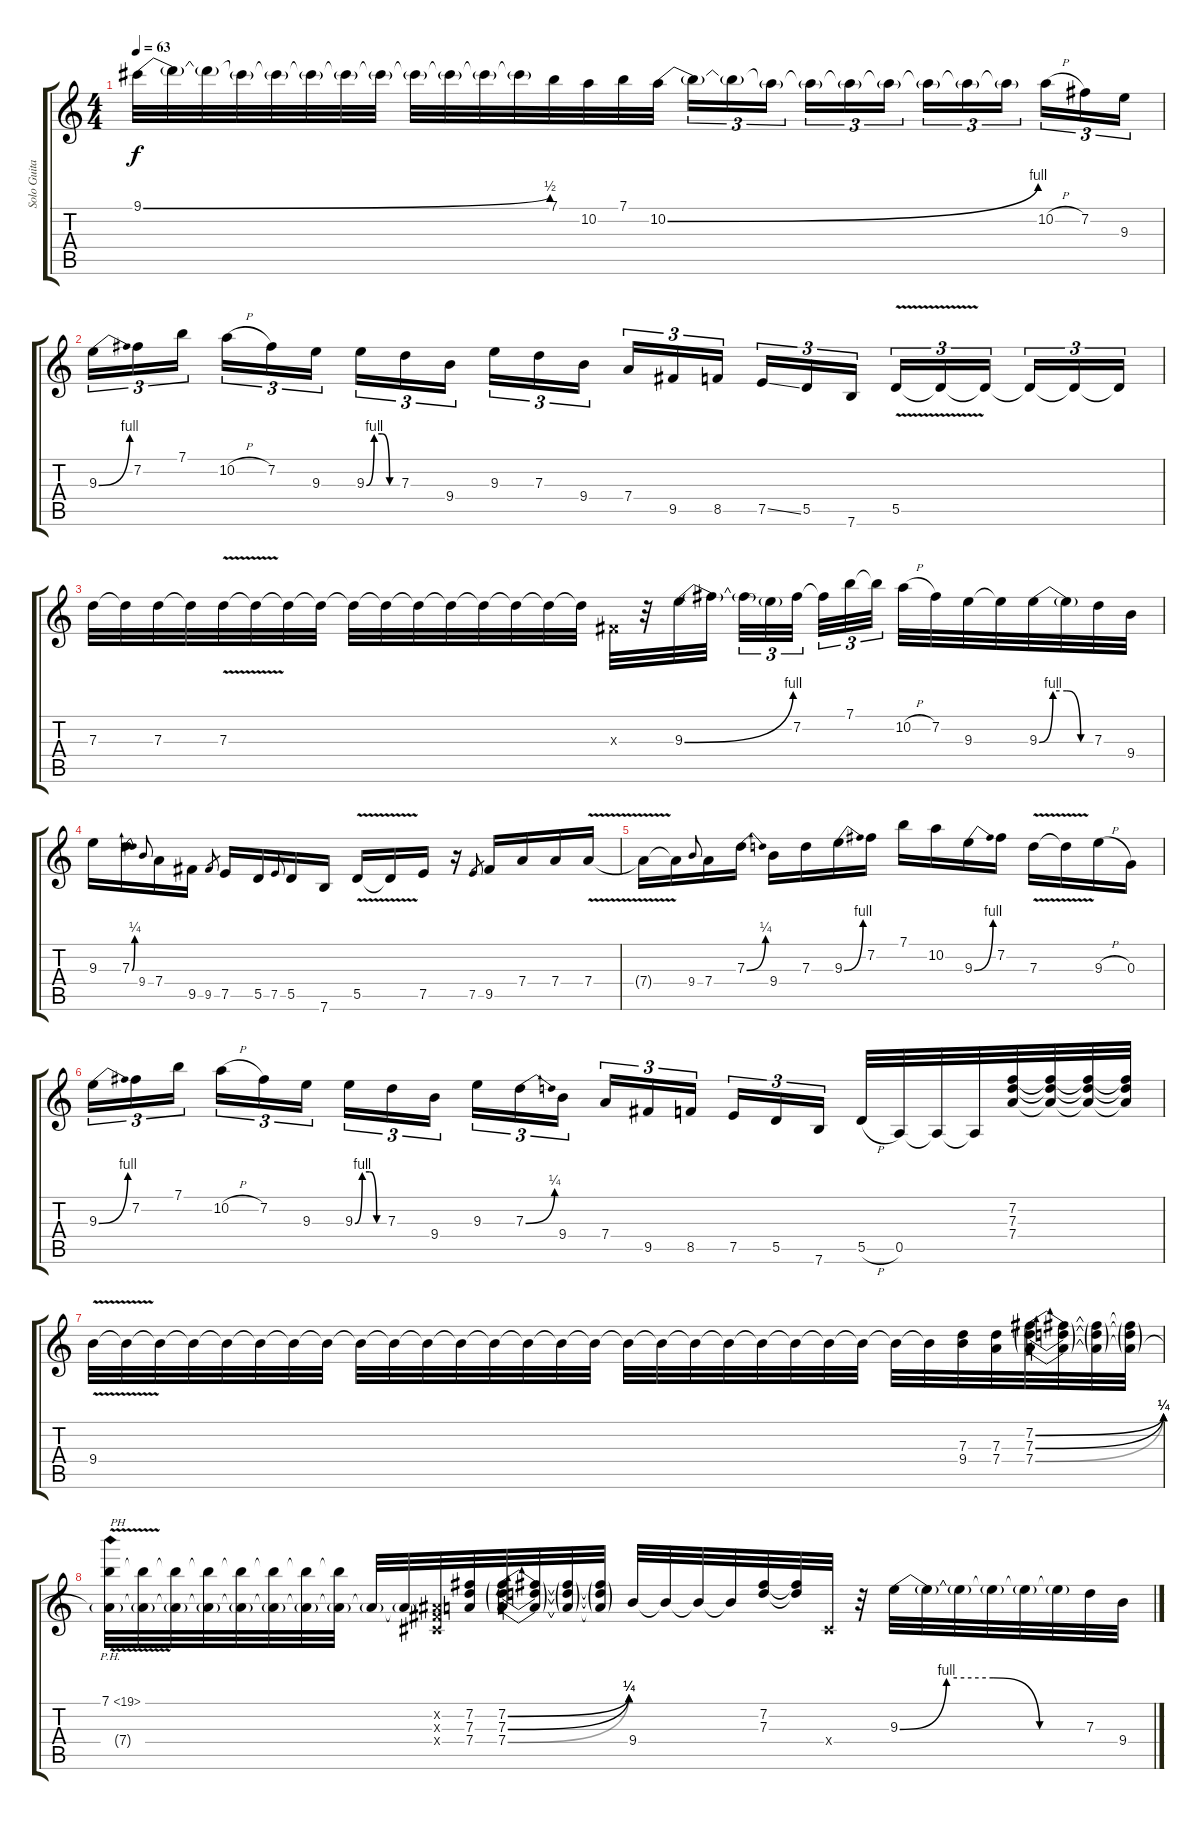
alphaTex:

\track ("Solo Guitar (Gilmour)" "Solo Guita") {instrument distortionguitar}
\staff {score tabs}
\tuning (E4 B3 G3 D3 A2 E2) {hide}
\ts (4 4)
\tempo 63
\clef g2
\ks c
9.1{be (bend 0 0 60 2)}.32{dy f} 9.1{t}.32 9.1{t}.32 9.1{t}.32 9.1{t}.32 9.1{t}.32 9.1{t}.32 9.1{t}.32 9.1{t}.32 9.1{t}.32 9.1{t}.32 9.1{t}.32 7.1.32 10.2.32 7.1.32 10.2{be (bend 0 0 60 4)}.32 10.2{t}.16{tu (3 2)} 10.2{t}.16{tu (3 2)} 10.2{t}.16{tu (3 2) beam splitsecondary} 10.2{t}.16{tu (3 2)} 10.2{t}.16{tu (3 2)} 10.2{t}.16{tu (3 2)} 10.2{t}.16{tu (3 2)} 10.2{t}.16{tu (3 2)} 10.2{t}.16{tu (3 2) beam splitsecondary} 10.2{h}.16{tu (3 2)} 7.2.16{tu (3 2)} 9.3.16{tu (3 2)} |
9.3{be (bend 0 0 60 4)}.16{tu (3 2)} 7.2.16{tu (3 2)} 7.1.16{tu (3 2) beam splitsecondary} 10.2{h}.16{tu (3 2)} 7.2.16{tu (3 2)} 9.3.16{tu (3 2)} 9.3{be (custom 0 0 15 4 30 4 45 0 60 0)}.16{tu (3 2)} 7.3.16{tu (3 2)} 9.4.16{tu (3 2) beam splitsecondary} 9.3.16{tu (3 2)} 7.3.16{tu (3 2)} 9.4.16{tu (3 2)} 7.4.16{tu (3 2)} 9.5.16{tu (3 2)} 8.5.16{tu (3 2) beam splitsecondary} 7.5{ss}.16{tu (3 2)} 5.5.16{tu (3 2)} 7.6.16{tu (3 2)} 5.5{v}.16{tu (3 2)} 5.5{t}.16{tu (3 2)} 5.5{t}.16{tu (3 2) beam splitsecondary} 5.5{t}.16{tu (3 2)} 5.5{t}.16{tu (3 2)} 5.5{t}.16{tu (3 2)} |
7.3.32 7.3{t}.32 7.3.32 7.3{t}.32 7.3{v}.32 7.3{t}.32 7.3{t}.32 7.3{t}.32 7.3{t}.32 7.3{t}.32 7.3{t}.32 7.3{t}.32 7.3{t}.32 7.3{t}.32 7.3{t}.32 7.3{t}.32 -1.3{x}.32 r.32 9.3{be (bend 0 0 60 4)}.32 9.3{t}.32{beam splitsecondary} 9.3{t}.32{tu (3 2)} 9.3{t}.32{tu (3 2)} 7.2.32{tu (3 2) beam splitsecondary} 7.2{t}.32{tu (3 2)} 7.1.32{tu (3 2)} 7.1{t}.32{tu (3 2)} 10.2{h}.32 7.2.32 9.3.32 9.3{t}.32 9.3{be (custom 0 0 15 4 30 4 45 0 60 0)}.32 9.3{t}.32 7.3.32 9.4.32 |
9.3.16 7.3{be (bend 0 0 60 1)}.16 9.4.8{gr onbeat} 7.4.16 9.5.16 9.5.8{gr} 7.5.16 5.5.16 7.5.8{gr onbeat} 5.5.16 7.6.16 5.5{v}.16 5.5{t}.16 7.5.16 r.16 7.5.8{gr} 9.5.16 7.4.16 7.4.16 7.4{v}.16 |
7.4{t}.16 7.4{t}.16 9.4.8{gr onbeat} 7.4.16 7.3{be (bend 0 0 60 1)}.16 9.4.16 7.3.16 9.3{be (bend 0 0 60 4)}.16 7.2.16 7.1.16 10.2.16 9.3{be (bend 0 0 60 4)}.16 7.2.16 7.3{v}.16 7.3{t}.16 9.3{h}.16 0.3.16 |
9.3{be (bend 0 0 60 4)}.16{tu (3 2)} 7.2.16{tu (3 2)} 7.1.16{tu (3 2) beam splitsecondary} 10.2{h}.16{tu (3 2)} 7.2.16{tu (3 2)} 9.3.16{tu (3 2)} 9.3{be (custom 0 0 15 4 30 4 45 0 60 0)}.16{tu (3 2)} 7.3.16{tu (3 2)} 9.4.16{tu (3 2) beam splitsecondary} 9.3.16{tu (3 2)} 7.3{be (bend 0 0 60 1)}.16{tu (3 2)} 9.4.16{tu (3 2)} 7.4.16{tu (3 2)} 9.5.16{tu (3 2)} 8.5.16{tu (3 2) beam splitsecondary} 7.5.16{tu (3 2)} 5.5.16{tu (3 2)} 7.6.16{tu (3 2)} 5.5{h}.32 0.5.32 0.5{t}.32 0.5{t}.32 (7.2 7.3 7.4).32 (7.2{t} 7.3{t} 7.4{t}).32 (7.2{t} 7.3{t} 7.4{t}).32 (7.2{t} 7.3{t} 7.4{t}).32 |
9.4{v}.32 9.4{t}.32 9.4{t}.32 9.4{t}.32 9.4{t}.32 9.4{t}.32 9.4{t}.32 9.4{t}.32 9.4{t}.32 9.4{t}.32 9.4{t}.32 9.4{t}.32 9.4{t}.32 9.4{t}.32 9.4{t}.32 9.4{t}.32 9.4{t}.32 9.4{t}.32 9.4{t}.32 9.4{t}.32 9.4{t}.32 9.4{t}.32 9.4{t}.32 9.4{t}.32 9.4{t}.32 9.4{t}.32 (7.3 9.4).32 (7.3 7.4).32 (7.2{be (bend 0 0 60 1)} 7.3{be (bend 0 0 60 1)} 7.4{be (bend 0 0 60 1)}).32 (7.2{t} 7.3{t} 7.4{t}).32 (7.2{t} 7.3{t} 7.4{t}).32 (7.2{t} 7.3{t} 7.4{t}).32 |
(7.1{ph 12 v} 7.4{t}).32{txt "PH"} (7.1{t} 7.4{t}).32 (7.1{t} 7.4{t}).32 (7.1{t} 7.4{t}).32 (7.1{t} 7.4{t}).32 (7.1{t} 7.4{t}).32 (7.1{t} 7.4{t}).32 (7.1{t} 7.4{t}).32 7.4{t}.32 7.4{t}.32 (-1.2{x} -1.3{x} -1.4{x}).32 (7.2 7.3 7.4).32 (7.2{be (bend 0 0 60 1)} 7.3{be (bend 0 0 60 1)} 7.4{be (bend 0 0 60 1)}).32 (7.2{t} 7.3{t} 7.4{t}).32 (7.2{t} 7.3{t} 7.4{t}).32 (7.2{t} 7.3{t} 7.4{t}).32 9.4.32 9.4{t}.32 9.4{t}.32 9.4{t}.32 (7.2 7.3).32 (7.2{t} 7.3{t}).32 -1.4{x}.32 r.32 9.3{be (custom 0 0 15 4 30 4 45 0 60 0)}.32 9.3{t}.32 9.3{t}.32 9.3{t}.32 9.3{t}.32 9.3{t}.32 7.3.32 9.4.32
